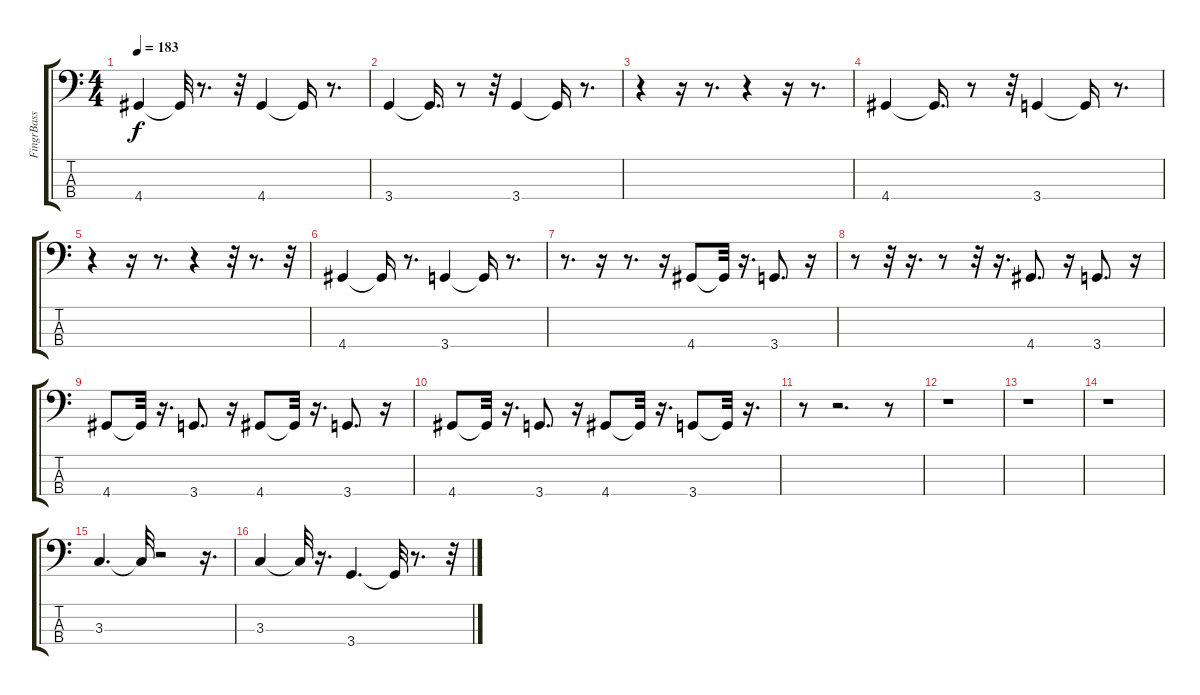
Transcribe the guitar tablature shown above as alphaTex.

\track ("FingrBass" "FingrBass") {instrument electricbassfinger}
\staff {score tabs}
\tuning (G2 D2 A1 E1) {hide}
\ts (4 4)
\tempo 183
\clef f4
\ks c
4.4.4{dy f} 4.4{t}.32 r.8{d} r.32 4.4.4 4.4{t}.16 r.8{d} |
3.4.4 3.4{t}.16{d} r.8 r.32 3.4.4 3.4{t}.16 r.8{d} |
r.4 r.16 r.8{d} r.4 r.16 r.8{d} |
4.4.4 4.4{t}.16{d} r.8 r.32 3.4.4 3.4{t}.16 r.8{d} |
r.4 r.16 r.8{d} r.4 r.32 r.8{d} r.32 |
4.4.4 4.4{t}.16 r.8{d} 3.4.4 3.4{t}.16 r.8{d} |
r.8{d} r.16 r.8{d} r.16 4.4.8 4.4{t}.32 r.16{d} 3.4.8{d} r.16 |
r.8 r.32 r.16{d} r.8 r.32 r.16{d} 4.4.8{d} r.16 3.4.8{d} r.16 |
4.4.8 4.4{t}.32 r.16{d} 3.4.8{d} r.16 4.4.8 4.4{t}.32 r.16{d} 3.4.8{d} r.16 |
4.4.8 4.4{t}.32 r.16{d} 3.4.8{d} r.16 4.4.8 4.4{t}.32 r.16{d} 3.4.8 3.4{t}.32 r.16{d} |
r.8 r.2{d} r.8 |
r.1 |
r.1 |
r.1 |
3.3.4{d} 3.3{t}.32 r.2 r.16{d} |
3.3.4 3.3{t}.32 r.16{d} 3.4.4{d} 3.4{t}.32 r.8{d} r.32
